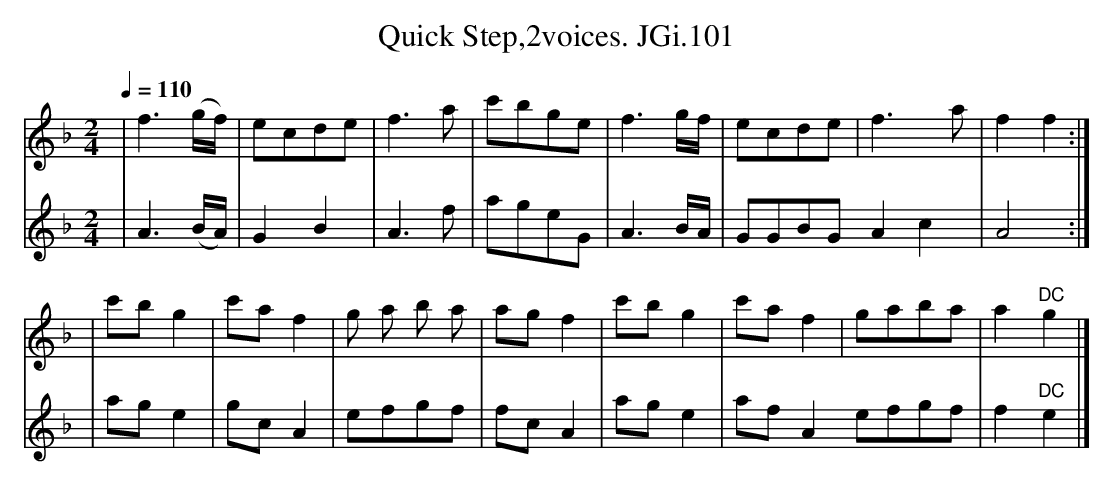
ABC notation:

X:1
T:Quick Step,2voices. JGi.101
M:2/4
L:1/8
Q:1/4=110
K:F
[V:1]|f3(g/f/)|ecde|f3a|c'bge|f3g/2f/2|ecde|f3a|f2f2:|
[V:2]|A3(B/A/)|G2B2|A3f|ageG|A3B/A/|GGBGA2c2|A4:|
[V:1]|c'bg2|c'af2|g a b a|agf2|c'bg2|c'af2|gaba|a2"DC"g2|]
[V:2]|age2|gcA2|efgf|fcA2|age2|afA2efgf|f2"DC"e2|]
